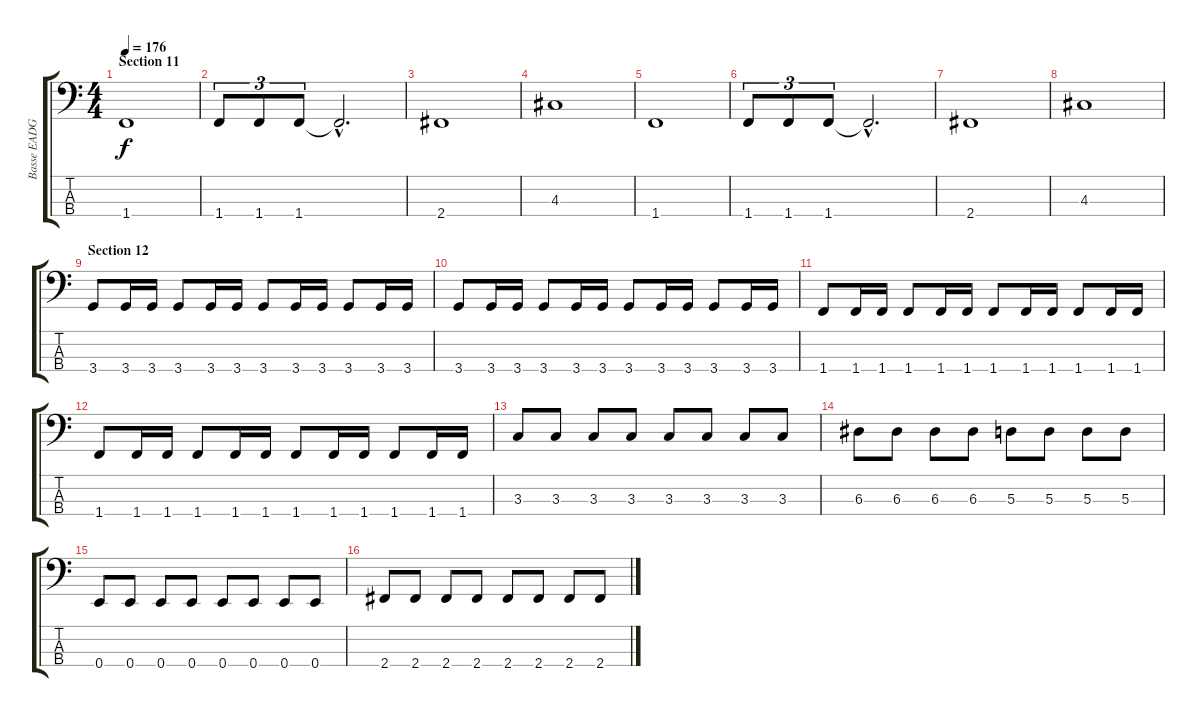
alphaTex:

\track ("Basse EADG" "Basse EADG") {instrument electricbassfinger}
\staff {score tabs}
\tuning (G2 D2 A1 E1) {hide}
\ts (4 4)
\section ("" "Section 11")
\tempo 176
\clef f4
\ks c
1.4.1{dy f} |
1.4.8{tu (3 2)} 1.4.8{tu (3 2)} 1.4.8{tu (3 2)} 1.4{hac t}.2{d} |
2.4.1 |
4.3.1 |
1.4.1 |
1.4.8{tu (3 2)} 1.4.8{tu (3 2)} 1.4.8{tu (3 2)} 1.4{hac t}.2{d} |
2.4.1 |
4.3.1 |
\section ("" "Section 12")
3.4.8 3.4.16 3.4.16 3.4.8 3.4.16 3.4.16 3.4.8 3.4.16 3.4.16 3.4.8 3.4.16 3.4.16 |
3.4.8 3.4.16 3.4.16 3.4.8 3.4.16 3.4.16 3.4.8 3.4.16 3.4.16 3.4.8 3.4.16 3.4.16 |
1.4.8 1.4.16 1.4.16 1.4.8 1.4.16 1.4.16 1.4.8 1.4.16 1.4.16 1.4.8 1.4.16 1.4.16 |
1.4.8 1.4.16 1.4.16 1.4.8 1.4.16 1.4.16 1.4.8 1.4.16 1.4.16 1.4.8 1.4.16 1.4.16 |
3.3.8 3.3.8 3.3.8 3.3.8 3.3.8 3.3.8 3.3.8 3.3.8 |
6.3.8 6.3.8 6.3.8 6.3.8 5.3.8 5.3.8 5.3.8 5.3.8 |
0.4.8 0.4.8 0.4.8 0.4.8 0.4.8 0.4.8 0.4.8 0.4.8 |
2.4.8 2.4.8 2.4.8 2.4.8 2.4.8 2.4.8 2.4.8 2.4.8
